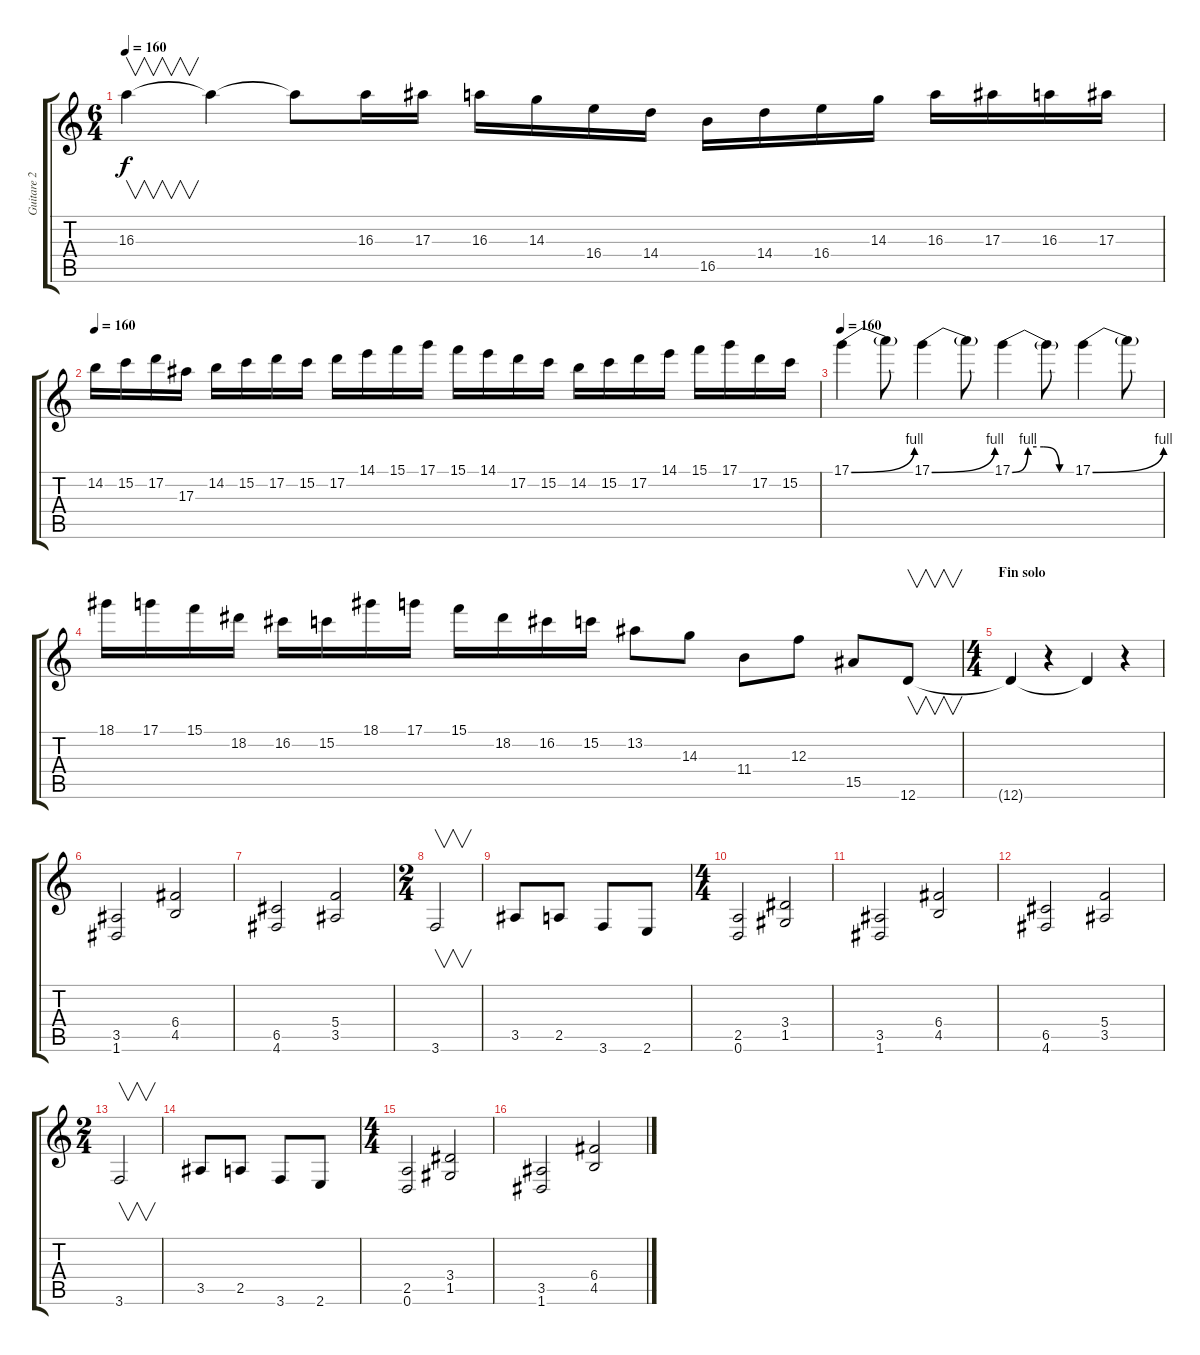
\track ("Guitare 2 " "Guitare 2 ") {instrument distortionguitar}
\staff {score tabs}
\tuning (D4 A3 F3 C3 G2 D2) {hide}
\ts (6 4)
\tempo 160
\clef g2
\ks c
16.3.4{v dy f} 16.3{t}.4 16.3{t}.8 16.3.16 17.3.16 16.3.16 14.3.16 16.4.16 14.4.16 16.5.16 14.4.16 16.4.16 14.3.16 16.3.16 17.3.16 16.3.16 17.3.16 |
\tempo 160
14.2.16 15.2.16 17.2.16 17.3.16 14.2.16 15.2.16 17.2.16 15.2.16 17.2.16 14.1.16 15.1.16 17.1.16 15.1.16 14.1.16 17.2.16 15.2.16 14.2.16 15.2.16 17.2.16 14.1.16 15.1.16 17.1.16 17.2.16 15.2.16 |
\tempo 160
17.1{be (bend 0 0 60 4)}.4 17.1{t}.8 17.1{be (bend 0 0 60 4)}.4 17.1{t}.8 17.1{be (custom 0 0 15 4 30 4 45 0 60 0)}.4 17.1{t}.8 17.1{be (bend 0 0 60 4)}.4 17.1{t}.8 |
18.1.16 17.1.16 15.1.16 18.2.16 16.2.16 15.2.16 18.1.16 17.1.16 15.1.16 18.2.16 16.2.16 15.2.16 13.2.8 14.3.8 11.4.8 12.3.8 15.5.8 12.6.8{v} |
\ts (4 4)
\section ("" "Fin solo")
12.6{t}.4 r.4 12.6{t}.4 r.4 |
(3.5 1.6).2{volume 13} (6.4 4.5).2 |
(6.5 4.6).2 (5.4 3.5).2 |
\ts (2 4)
3.6.2{v} |
3.5.8 2.5.8 3.6.8 2.6.8 |
\ts (4 4)
(2.5 0.6).2 (3.4 1.5).2 |
(3.5 1.6).2 (6.4 4.5).2 |
(6.5 4.6).2 (5.4 3.5).2 |
\ts (2 4)
3.6.2{v} |
3.5.8 2.5.8 3.6.8 2.6.8 |
\ts (4 4)
(2.5 0.6).2 (3.4 1.5).2 |
(3.5 1.6).2 (6.4 4.5).2
